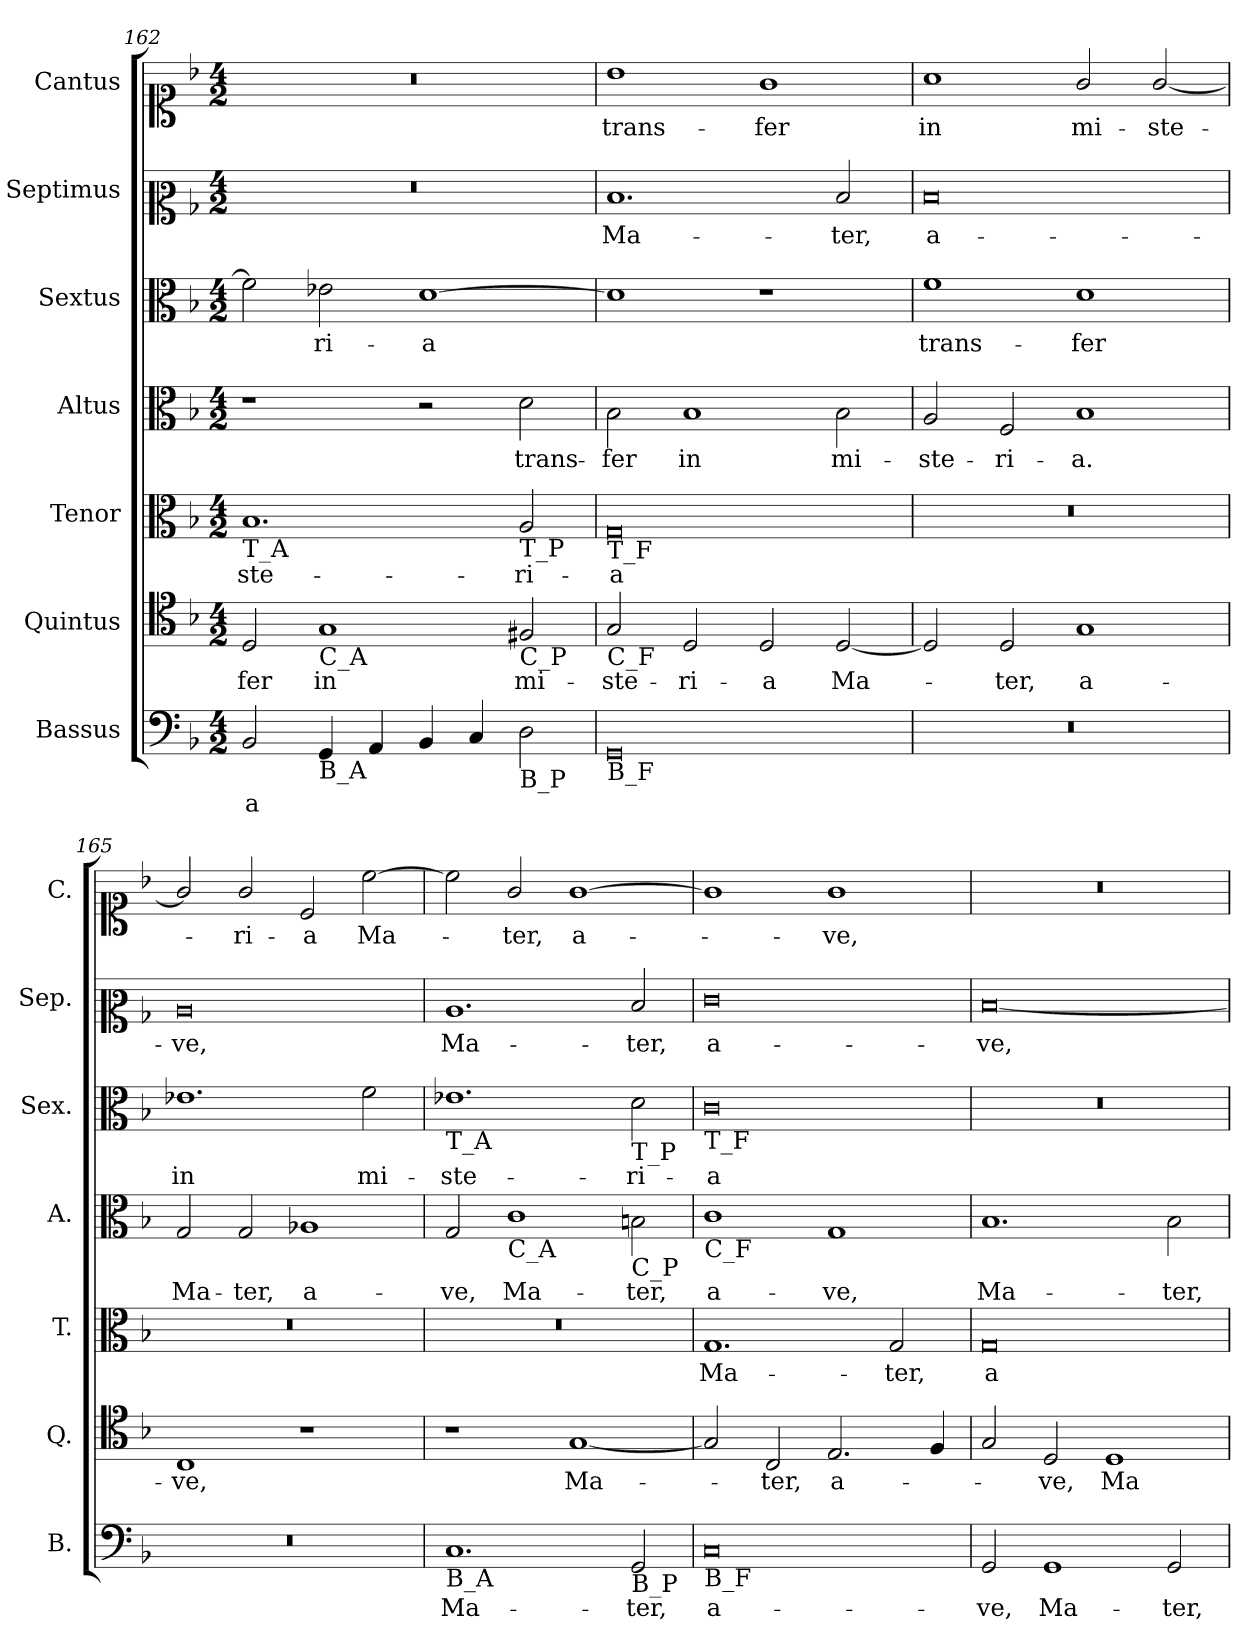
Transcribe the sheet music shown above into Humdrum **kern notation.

**kern	**text	**kern	**text	**kern	**text	**kern	**text	**kern	**text	**kern	**text	**kern	**text
*part7	*part7	*part6	*part6	*part5	*part5	*part4	*part4	*part3	*part3	*part2	*part2	*part1	*part1
*staff7	*staff7	*staff6	*staff6	*staff5	*staff5	*staff4	*staff4	*staff3	*staff3	*staff2	*staff2	*staff1	*staff1
*I"Bassus	*	*I"Quintus	*	*I"Tenor	*	*I"Altus	*	*I"Sextus	*	*I"Septimus	*	*I"Cantus	*
*I'B.	*	*I'Q.	*	*I'T.	*	*I'A.	*	*I'Sex.	*	*I'Sep.	*	*I'C.	*
*clefF4	*	*clefC4	*	*clefC3	*	*clefC3	*	*clefC3	*	*clefC2	*	*clefC1	*
*k[b-]	*	*k[b-]	*	*k[b-]	*	*k[b-]	*	*k[b-]	*	*k[b-]	*	*k[b-]	*
*F:	*	*F:	*	*F:	*	*F:	*	*F:	*	*F:	*	*F:	*
*M4/2	*	*M4/2	*	*M4/2	*	*M4/2	*	*M4/2	*	*M4/2	*	*M4/2	*
=162	=162	=162	=162	=162	=162	=162	=162	=162	=162	=162	=162	=162	=162
!	!	!	!	!LO:TX:b:t=T_A	!	!	!	!	!	!	!	!	!
!	!	!	!	!	!	!	!	!	!	!LO:N:vis=1	!	!LO:N:vis=1	!
2BB-/	-a	2D/	-fer	1.B-	-ste-	1r	.	2f\]	.	0r	.	0r	.
!	!	!LO:TX:b:t=C_A	!	!	!	!	!	!	!	!	!	!	!
!LO:TX:b:t=B_A	!	!	!	!	!	!	!	!	!	!	!	!	!
4GG/	.	1G	in	.	.	.	.	2e-X\	-ri-	.	.	.	.
4AA/	.	.	.	.	.	.	.	.	.	.	.	.	.
4BB-/	.	.	.	.	.	2r	.	[1d	-a	.	.	.	.
4C/	.	.	.	.	.	.	.	.	.	.	.	.	.
!	!	!	!	!LO:TX:b:t=T_P	!	!	!	!	!	!	!	!	!
!	!	!LO:TX:b:t=C_P	!	!	!	!	!	!	!	!	!	!	!
!LO:TX:b:t=B_P	!	!	!	!	!	!	!	!	!	!	!	!	!
2D\	.	2F#X/	mi-	2A/	-ri-	2d\	trans-	.	.	.	.	.	.
=163	=163	=163	=163	=163	=163	=163	=163	=163	=163	=163	=163	=163	=163
!	!	!	!	!LO:TX:b:t=T_F	!	!	!	!	!	!	!	!	!
!	!	!LO:TX:b:t=C_F	!	!	!	!	!	!	!	!	!	!	!
!LO:TX:b:t=B_F	!	!	!	!	!	!	!	!	!	!	!	!	!
0GG	.	2G/	-ste-	0G	-a	2B-\	-fer	1d]	.	1.d	Ma-	1b-	trans-
.	.	2D/	-ri-	.	.	1B-	in	.	.	.	.	.	.
.	.	2D/	-a	.	.	.	.	1r	.	.	.	1g	-fer
.	.	[2D/	Ma-	.	.	2B-\	mi-	.	.	2d/	-ter,	.	.
=164	=164	=164	=164	=164	=164	=164	=164	=164	=164	=164	=164	=164	=164
!LO:N:vis=1	!	!	!	!LO:N:vis=1	!	!	!	!	!	!	!	!	!
0r	.	2D/]	.	0r	.	2A/	-ste-	1f	trans-	0d	a-	1a	in
.	.	2D/	-ter,	.	.	2F/	-ri-	.	.	.	.	.	.
.	.	1G	a-	.	.	1B-	-a.	1d	-fer	.	.	2g/	mi-
.	.	.	.	.	.	.	.	.	.	.	.	[2g/	-ste-
=165	=165	=165	=165	=165	=165	=165	=165	=165	=165	=165	=165	=165	=165
!LO:N:vis=1	!	!	!	!LO:N:vis=1	!	!	!	!	!	!	!	!	!
0r	.	1C	-ve,	0r	.	2G/	Ma-	1.e-X	in	0c	-ve,	2g/]	.
.	.	.	.	.	.	2G/	-ter,	.	.	.	.	2g/	-ri-
.	.	1r	.	.	.	1A-X	a-	.	.	.	.	2c/	-a
.	.	.	.	.	.	.	.	2f\	mi-	.	.	[2cc\	Ma-
=166	=166	=166	=166	=166	=166	=166	=166	=166	=166	=166	=166	=166	=166
!	!	!	!	!	!	!	!	!LO:TX:b:t=T_A	!	!	!	!	!
!LO:TX:b:t=B_A	!	!	!	!	!	!	!	!	!	!	!	!	!
!	!	!	!	!LO:N:vis=1	!	!	!	!	!	!	!	!	!
1.C	Ma-	1r	.	0r	.	2G/	-ve,	1.e-X	-ste-	1.c	Ma-	2cc\]	.
!	!	!	!	!	!	!LO:TX:b:t=C_A	!	!	!	!	!	!	!
.	.	.	.	.	.	1c	Ma-	.	.	.	.	2g/	-ter,
.	.	[1G	Ma-	.	.	.	.	.	.	.	.	[1g	a-
!	!	!	!	!	!	!	!	!LO:TX:b:t=T_P	!	!	!	!	!
!	!	!	!	!	!	!LO:TX:b:t=C_P	!	!	!	!	!	!	!
!LO:TX:b:t=B_P	!	!	!	!	!	!	!	!	!	!	!	!	!
2GG/	-ter,	.	.	.	.	2Bn\	-ter,	2d\	-ri-	2d/	-ter,	.	.
=167	=167	=167	=167	=167	=167	=167	=167	=167	=167	=167	=167	=167	=167
!	!	!	!	!	!	!	!	!LO:TX:b:t=T_F	!	!	!	!	!
!	!	!	!	!	!	!LO:TX:b:t=C_F	!	!	!	!	!	!	!
!LO:TX:b:t=B_F	!	!	!	!	!	!	!	!	!	!	!	!	!
0C	a-	2G/]	.	1.G	Ma-	1c	a-	0c	-a	0e	a-	1g]	.
.	.	2C/	-ter,	.	.	.	.	.	.	.	.	.	.
.	.	2.E/	a-	.	.	1G	-ve,	.	.	.	.	1g	-ve,
.	.	.	.	2G/	-ter,	.	.	.	.	.	.	.	.
.	.	4F/	.	.	.	.	.	.	.	.	.	.	.
=168	=168	=168	=168	=168	=168	=168	=168	=168	=168	=168	=168	=168	=168
!	!	!	!	!	!	!	!	!LO:N:vis=1	!	!	!	!LO:N:vis=1	!
2GG/	-ve,	2G/	.	0G	a-	1.B-	Ma-	0r	.	[0d	-ve,	0r	.
1GG	Ma-	2D/	-ve,	.	.	.	.	.	.	.	.	.	.
.	.	1D	Ma-	.	.	.	.	.	.	.	.	.	.
2GG/	-ter,	.	.	.	.	2B-\	-ter,	.	.	.	.	.	.
=	=	=	=	=	=	=	=	=	=	=	=	=	=
*-	*-	*-	*-	*-	*-	*-	*-	*-	*-	*-	*-	*-	*-
